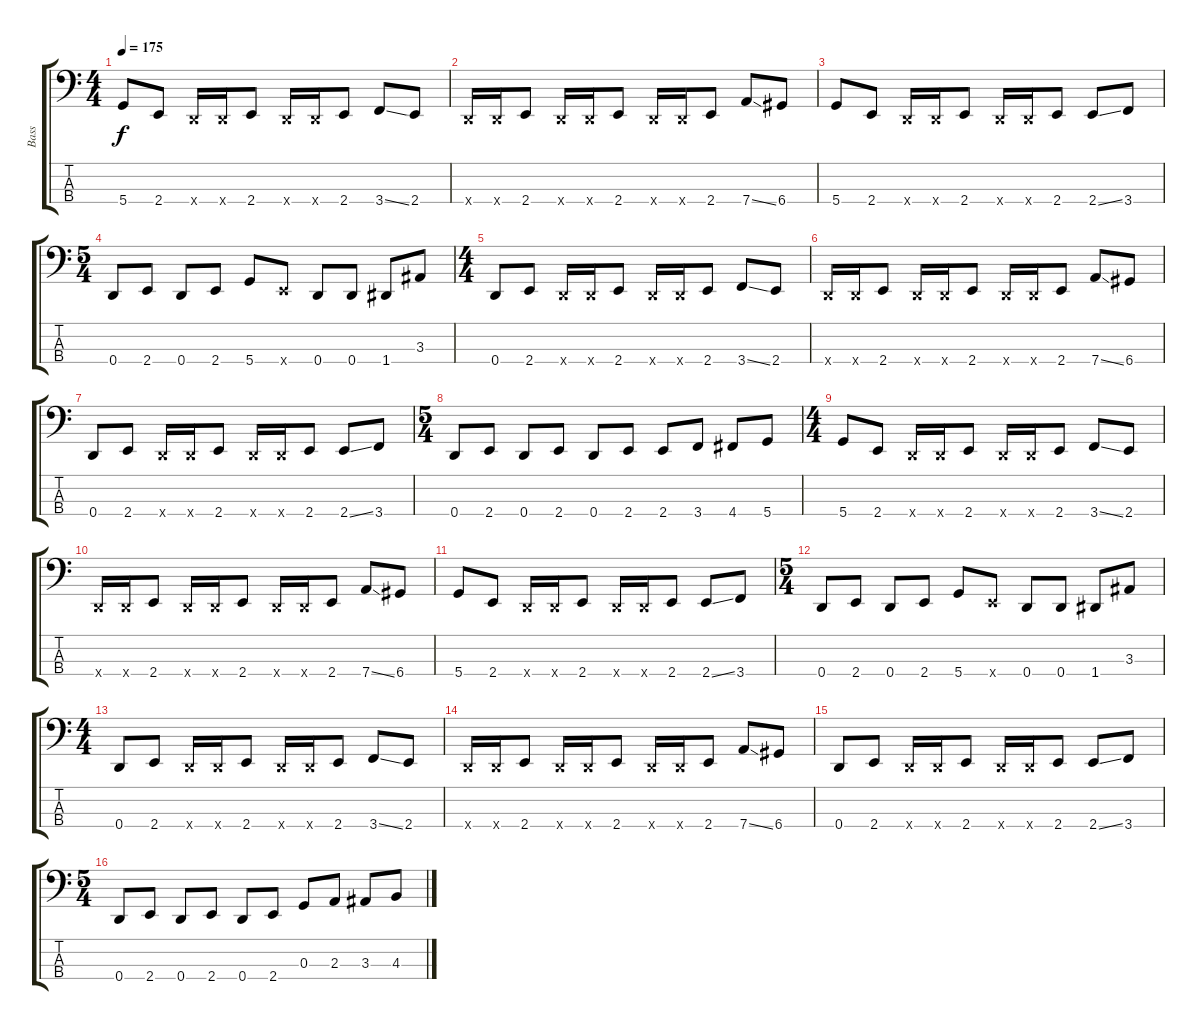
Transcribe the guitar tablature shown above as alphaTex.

\track ("Bass" "Bass") {instrument slapbass1}
\staff {score tabs}
\tuning (F2 C2 G1 D1) {hide}
\ts (4 4)
\tempo 175
\clef f4
\ks c
5.4.8{dy f instrument slapbass1} 2.4.8 0.4{x}.16 0.4{x}.16 2.4.8 0.4{x}.16 0.4{x}.16 2.4.8 3.4{ss}.8 2.4.8 |
0.4{x}.16 0.4{x}.16 2.4.8 0.4{x}.16 0.4{x}.16 2.4.8 0.4{x}.16 0.4{x}.16 2.4.8 7.4{ss}.8 6.4.8 |
5.4.8 2.4.8 0.4{x}.16 0.4{x}.16 2.4.8 0.4{x}.16 0.4{x}.16 2.4.8 2.4{ss}.8 3.4.8 |
\ts (5 4)
0.4.8 2.4.8 0.4.8 2.4.8 5.4.8 2.4{x}.8 0.4.8 0.4.8 1.4.8 3.3.8 |
\ts (4 4)
0.4.8 2.4.8 0.4{x}.16 0.4{x}.16 2.4.8 0.4{x}.16 0.4{x}.16 2.4.8 3.4{ss}.8 2.4.8 |
0.4{x}.16 0.4{x}.16 2.4.8 0.4{x}.16 0.4{x}.16 2.4.8 0.4{x}.16 0.4{x}.16 2.4.8 7.4{ss}.8 6.4.8 |
0.4.8 2.4.8 0.4{x}.16 0.4{x}.16 2.4.8 0.4{x}.16 0.4{x}.16 2.4.8 2.4{ss}.8 3.4.8 |
\ts (5 4)
0.4.8 2.4.8 0.4.8 2.4.8 0.4.8 2.4.8 2.4.8 3.4.8 4.4.8 5.4.8 |
\ts (4 4)
5.4.8 2.4.8 0.4{x}.16 0.4{x}.16 2.4.8 0.4{x}.16 0.4{x}.16 2.4.8 3.4{ss}.8 2.4.8 |
0.4{x}.16 0.4{x}.16 2.4.8 0.4{x}.16 0.4{x}.16 2.4.8 0.4{x}.16 0.4{x}.16 2.4.8 7.4{ss}.8 6.4.8 |
5.4.8 2.4.8 0.4{x}.16 0.4{x}.16 2.4.8 0.4{x}.16 0.4{x}.16 2.4.8 2.4{ss}.8 3.4.8 |
\ts (5 4)
0.4.8 2.4.8 0.4.8 2.4.8 5.4.8 2.4{x}.8 0.4.8 0.4.8 1.4.8 3.3.8 |
\ts (4 4)
0.4.8 2.4.8 0.4{x}.16 0.4{x}.16 2.4.8 0.4{x}.16 0.4{x}.16 2.4.8 3.4{ss}.8 2.4.8 |
0.4{x}.16 0.4{x}.16 2.4.8 0.4{x}.16 0.4{x}.16 2.4.8 0.4{x}.16 0.4{x}.16 2.4.8 7.4{ss}.8 6.4.8 |
0.4.8 2.4.8 0.4{x}.16 0.4{x}.16 2.4.8 0.4{x}.16 0.4{x}.16 2.4.8 2.4{ss}.8 3.4.8 |
\ts (5 4)
0.4.8 2.4.8 0.4.8 2.4.8 0.4.8 2.4.8 0.3.8 2.3.8 3.3.8 4.3.8
